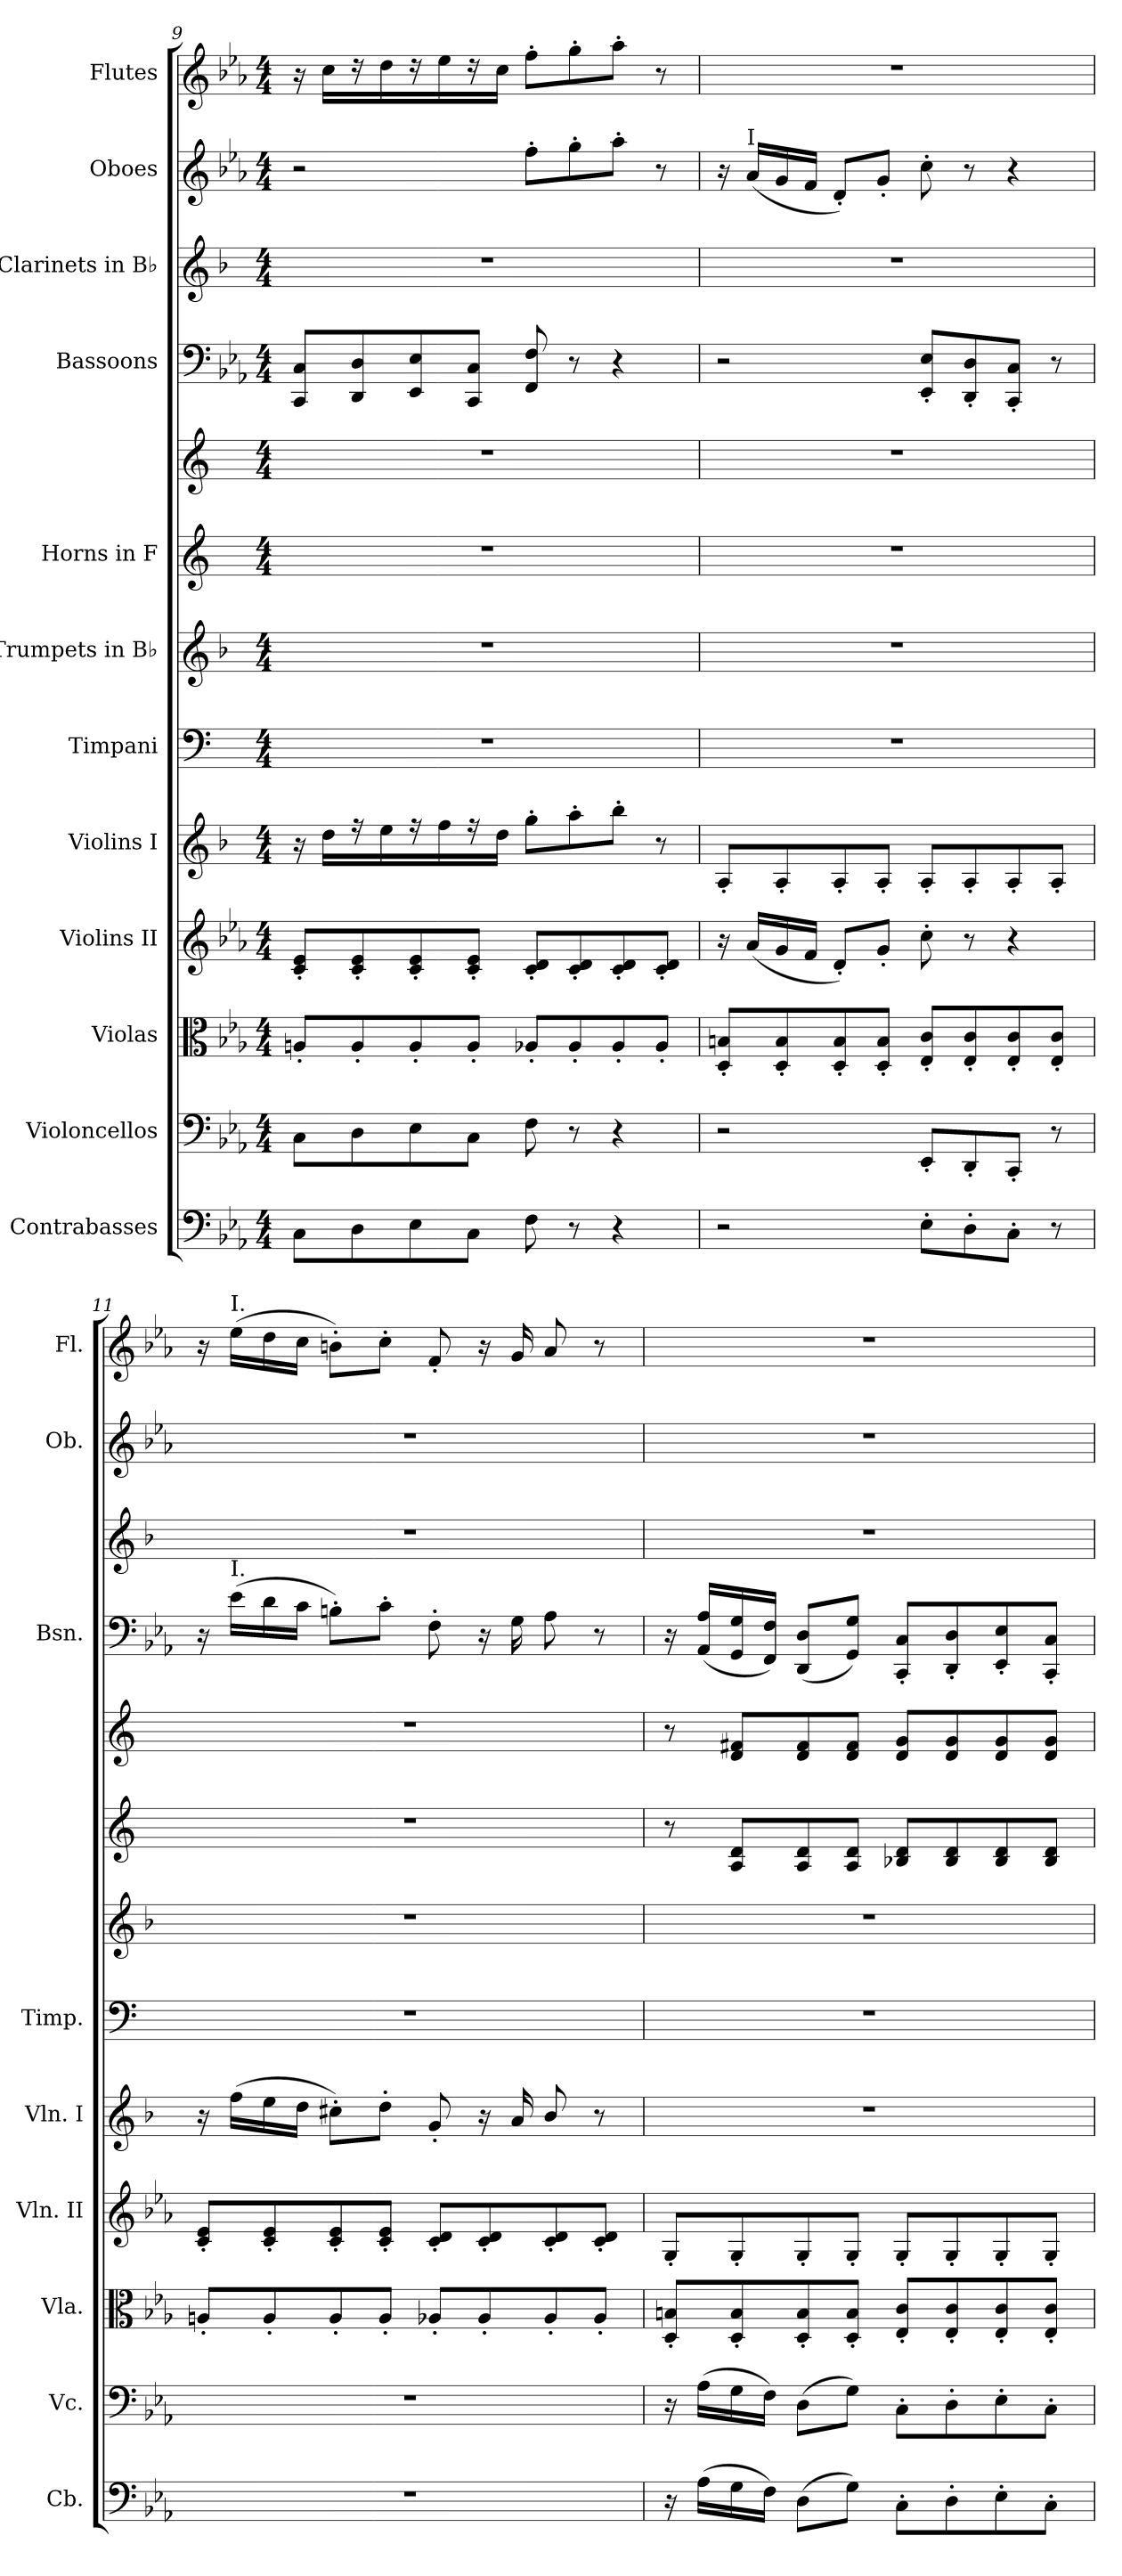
**kern	**kern	**kern	**kern	**kern	**kern	**kern	**kern	**kern	**dynam	**kern	**kern	**kern	**kern
*part12	*part11	*part10	*part9	*part8	*part7	*part6	*part5	*part5	*part5	*part4	*part3	*part2	*part1
*staff13	*staff12	*staff11	*staff10	*staff9	*staff8	*staff7	*staff6	*staff5	*staff5/6	*staff4	*staff3	*staff2	*staff1
*I"Contrabasses	*I"Violoncellos	*I"Violas	*I"Violins II	*I"Violins I	*I"Timpani	*I"Trumpets in B♭	*I"Horns in F	*	*	*I"Bassoons	*I"Clarinets in B♭	*I"Oboes	*I"Flutes
*I'Cb.	*I'Vc.	*I'Vla.	*I'Vln. II	*I'Vln. I	*I'Timp.	*	*	*	*	*I'Bsn.	*	*I'Ob.	*I'Fl.
!!LO:PB:g=z
*clefF4	*clefF4	*clefC3	*clefG2	*clefG2	*clefF4	*clefG2	*clefG2	*clefG2	*	*clefF4	*clefG2	*clefG2	*clefG2
*ITrd7c12	*	*	*	*ITrd1c2	*	*ITrd1c2	*ITrd4c7	*ITrd4c7	*	*	*ITrd1c2	*	*
*k[b-e-a-]	*k[b-e-a-]	*k[b-e-a-]	*k[b-e-a-]	*k[b-e-a-]	*k[]	*k[b-e-a-]	*k[b-]	*k[b-]	*	*k[b-e-a-]	*k[b-e-a-]	*k[b-e-a-]	*k[b-e-a-]
*M4/4	*M4/4	*M4/4	*M4/4	*M4/4	*M4/4	*M4/4	*M4/4	*M4/4	*	*M4/4	*M4/4	*M4/4	*M4/4
=9	=9	=9	=9	=9	=9	=9	=9	=9	=9	=9	=9	=9	=9
8CC\L	8C\L	8An'/L	8c/' 8e-/'L	16r	1r	1r	1r	1r	.	8CC/ 8C/L	1r	2r	16r
.	.	.	.	16cc\LL	.	.	.	.	.	.	.	.	16cc\LL
8DD\	8D\	8A'/	8c/' 8e-/'	16r	.	.	.	.	.	8DD/ 8D/	.	.	16r
.	.	.	.	16dd\	.	.	.	.	.	.	.	.	16dd\
8EE-\	8E-\	8A'/	8c/' 8e-/'	16r	.	.	.	.	.	8EE-/ 8E-/	.	.	16r
.	.	.	.	16ee-\	.	.	.	.	.	.	.	.	16ee-\
8CC\J	8C\J	8A'/J	8c/' 8e-/'J	16r	.	.	.	.	.	8CC/ 8C/J	.	.	16r
.	.	.	.	16cc\JJ	.	.	.	.	.	.	.	.	16cc\JJ
8FF\	8F\	8A-X'/L	8c/' 8d/'L	8ff'\L	.	.	.	.	.	8FF/ 8F/	.	8ff'\L	8ff'\L
8r	8r	8A-'/	8c/' 8d/'	8gg'\	.	.	.	.	.	8r	.	8gg'\	8gg'\
4r	4r	8A-'/	8c/' 8d/'	8aa-'\J	.	.	.	.	.	4r	.	8aa-'\J	8aa-'\J
.	.	8A-'/J	8c/' 8d/'J	8r	.	.	.	.	.	.	.	8r	8r
=10	=10	=10	=10	=10	=10	=10	=10	=10	=10	=10	=10	=10	=10
2r	2r	8D/' 8Bn/'L	16r	8G'/L	1r	1r	1r	1r	.	2r	1r	16r	1r
!	!	!	!	!	!	!	!	!	!	!	!	!LO:TX:a:t=I	!
.	.	.	(16a-/LL	.	.	.	.	.	.	.	.	(16a-/LL	.
.	.	8D/' 8B/'	16g/	8G'/	.	.	.	.	.	.	.	16g/	.
.	.	.	16f/JJ	.	.	.	.	.	.	.	.	16f/JJ	.
.	.	8D/' 8B/'	8d'/L)	8G'/	.	.	.	.	.	.	.	8d'/L)	.
.	.	8D/' 8B/'J	8g'/J	8G'/J	.	.	.	.	.	.	.	8g'/J	.
8EE-'\L	8EE-'/L	8E-/' 8c/'L	8cc'\	8G'/L	.	.	.	.	.	8EE-/' 8E-/'L	.	8cc'\	.
8DD'\	8DD'/	8E-/' 8c/'	8r	8G'/	.	.	.	.	.	8DD/' 8D/'	.	8r	.
8CC'\J	8CC'/J	8E-/' 8c/'	4r	8G'/	.	.	.	.	.	8CC/' 8C/'J	.	4r	.
8r	8r	8E-/' 8c/'J	.	8G'/J	.	.	.	.	.	8r	.	.	.
!!LO:PB:g=z
=11	=11	=11	=11	=11	=11	=11	=11	=11	=11	=11	=11	=11	=11
1r	1r	8An'/L	8c/' 8e-/'L	16r	1r	1r	1r	1r	.	16r	1r	1r	16r
!	!	!	!	!	!	!	!	!	!	!	!	!	!LO:TX:a:t=I.
!	!	!	!	!	!	!	!	!	!	!LO:TX:a:t=I.	!	!	!
.	.	.	.	(16ee-\LL	.	.	.	.	.	(16e-\LL	.	.	(16ee-\LL
.	.	8A'/	8c/' 8e-/'	16dd\	.	.	.	.	.	16d\	.	.	16dd\
.	.	.	.	16cc\JJ	.	.	.	.	.	16c\JJ	.	.	16cc\JJ
.	.	8A'/	8c/' 8e-/'	8bn'\L)	.	.	.	.	.	8Bn'\L)	.	.	8bn'\L)
.	.	8A'/J	8c/' 8e-/'J	8cc'\J	.	.	.	.	.	8c'\J	.	.	8cc'\J
.	.	8A-X'/L	8c/' 8d/'L	8f'/	.	.	.	.	.	8F'\	.	.	8f'/
.	.	8A-'/	8c/' 8d/'	16r	.	.	.	.	.	16r	.	.	16r
.	.	.	.	16g/	.	.	.	.	.	16G\	.	.	16g/
.	.	8A-'/	8c/' 8d/'	8a-/	.	.	.	.	.	8A-\	.	.	8a-/
.	.	8A-'/J	8c/' 8d/'J	8r	.	.	.	.	.	8r	.	.	8r
=12	=12	=12	=12	=12	=12	=12	=12	=12	=12	=12	=12	=12	=12
16r	16r	8D/' 8Bn/'L	8G'/L	1r	1r	1r	8r	8r	.	16r	1r	1r	1r
(16AA-\LL	(16A-\LL	.	.	.	.	.	.	.	.	(16AA-/ 16A-/LL	.	.	.
!	!	!	!	!	!	!	!	!	!LO:DY:b=2	!	!	!	!
!	!	!	!	!	!	!	!	!	!LO:DY:n=1:b	!	!	!	!
16GG\	16G\	8D/' 8B/'	8G'/	.	.	.	8D/ 8G/L	8G/ 8Bn/L	mp mp	16GG/ 16G/	.	.	.
16FF\JJ)	16F\JJ)	.	.	.	.	.	.	.	.	16FF/ 16F/JJ)	.	.	.
(8DD\L	(8D\L	8D/' 8B/'	8G'/	.	.	.	8D/ 8G/	8G/ 8B/	.	(8DD/ 8D/L	.	.	.
8GG\J)	8G\J)	8D/' 8B/'J	8G'/J	.	.	.	8D/ 8G/J	8G/ 8B/J	.	8GG/ 8G/J)	.	.	.
8CC'\L	8C'\L	8E-/' 8c/'L	8G'/L	.	.	.	8E-X/ 8G/L	8G/ 8c/L	.	8CC/' 8C/'L	.	.	.
8DD'\	8D'\	8E-/' 8c/'	8G'/	.	.	.	8E-/ 8G/	8G/ 8c/	.	8DD/' 8D/'	.	.	.
8EE-'\	8E-'\	8E-/' 8c/'	8G'/	.	.	.	8E-/ 8G/	8G/ 8c/	.	8EE-/' 8E-/'	.	.	.
8CC'\J	8C'\J	8E-/' 8c/'J	8G'/J	.	.	.	8E-/ 8G/J	8G/ 8c/J	.	8CC/' 8C/'J	.	.	.
=	=	=	=	=	=	=	=	=	=	=	=	=	=
*-	*-	*-	*-	*-	*-	*-	*-	*-	*-	*-	*-	*-	*-
